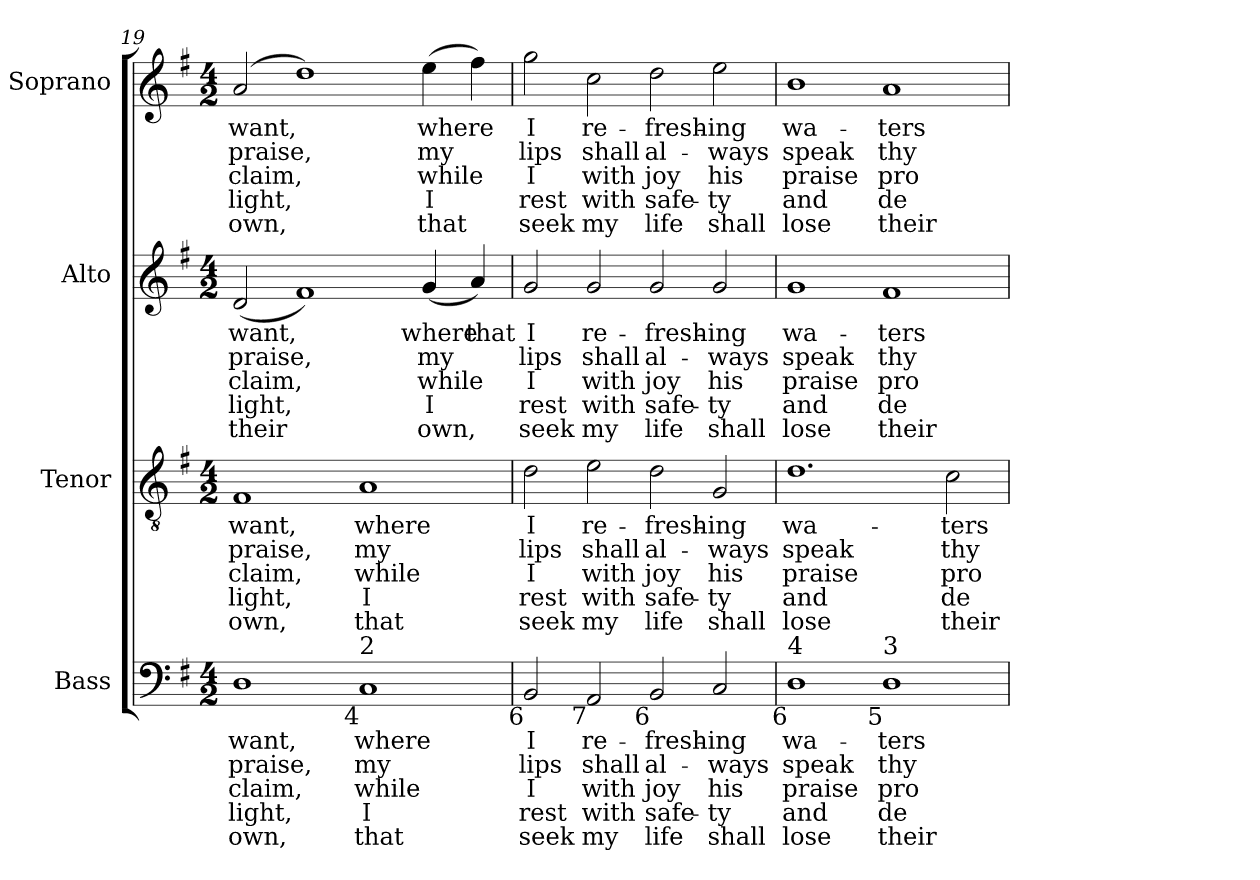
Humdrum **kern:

**kern	**text	**text	**text	**text	**text	**kern	**text	**text	**text	**text	**text	**kern	**text	**text	**text	**text	**text	**kern	**text	**text	**text	**text	**text
*part4	*part4	*part4	*part4	*part4	*part4	*part3	*part3	*part3	*part3	*part3	*part3	*part2	*part2	*part2	*part2	*part2	*part2	*part1	*part1	*part1	*part1	*part1	*part1
*staff4	*staff4	*staff4	*staff4	*staff4	*staff4	*staff3	*staff3	*staff3	*staff3	*staff3	*staff3	*staff2	*staff2	*staff2	*staff2	*staff2	*staff2	*staff1	*staff1	*staff1	*staff1	*staff1	*staff1
*I"Bass	*	*	*	*	*	*I"Tenor	*	*	*	*	*	*I"Alto	*	*	*	*	*	*I"Soprano	*	*	*	*	*
*I'B.	*	*	*	*	*	*I'T.	*	*	*	*	*	*I'A.	*	*	*	*	*	*I'S.	*	*	*	*	*
*clefF4	*	*	*	*	*	*clefGv2	*	*	*	*	*	*clefG2	*	*	*	*	*	*clefG2	*	*	*	*	*
*	*	*	*	*	*	*ITrd7c12	*	*	*	*	*	*	*	*	*	*	*	*	*	*	*	*	*
*k[f#]	*	*	*	*	*	*k[f#]	*	*	*	*	*	*k[f#]	*	*	*	*	*	*k[f#]	*	*	*	*	*
*G:	*	*	*	*	*	*G:	*	*	*	*	*	*G:	*	*	*	*	*	*G:	*	*	*	*	*
*M4/2	*	*	*	*	*	*M4/2	*	*	*	*	*	*M4/2	*	*	*	*	*	*M4/2	*	*	*	*	*
=19	=19	=19	=19	=19	=19	=19	=19	=19	=19	=19	=19	=19	=19	=19	=19	=19	=19	=19	=19	=19	=19	=19	=19
!	!LO:LY:b:color=#000000	!LO:LY:b:color=#000000	!LO:LY:b:color=#000000	!LO:LY:b:color=#000000	!LO:LY:b:color=#000000	!	!	!	!	!	!	!	!	!	!	!	!	!	!	!	!	!	!
!	!	!	!	!	!	!	!LO:LY:b:color=#000000	!LO:LY:b:color=#000000	!LO:LY:b:color=#000000	!LO:LY:b:color=#000000	!LO:LY:b:color=#000000	!	!	!	!	!	!	!	!	!	!	!	!
!	!	!	!	!	!	!	!	!	!	!	!	!	!LO:LY:b:color=#000000	!LO:LY:b:color=#000000	!LO:LY:b:color=#000000	!LO:LY:b:color=#000000	!LO:LY:b:color=#000000	!	!	!	!	!	!
!	!	!	!	!	!	!	!	!	!	!	!	!	!	!	!	!	!	!	!LO:LY:b:color=#000000	!LO:LY:b:color=#000000	!LO:LY:b:color=#000000	!LO:LY:b:color=#000000	!LO:LY:b:color=#000000
1Di	want,	praise,	claim,	light,	own,	1FF#i	want,	praise,	claim,	light,	own,	(2di/	want,	praise,	-claim,	light,	their	(2ai/	want,	praise,	claim,	light,	own,
.	.	.	.	.	.	.	.	.	.	.	.	1f#i)	.	.	.	.	.	1ddi)	.	.	.	.	.
!	!LO:LY:b:color=#000000	!LO:LY:b:color=#000000	!LO:LY:b:color=#000000	!LO:LY:b:color=#000000	!LO:LY:b:color=#000000	!	!	!	!	!	!	!	!	!	!	!	!	!	!	!	!	!	!
!LO:TX:b:rj:t=4	!	!	!	!	!	!	!	!	!	!	!	!	!	!	!	!	!	!	!	!	!	!	!
!LO:TX:t=2	!	!	!	!	!	!	!	!	!	!	!	!	!	!	!	!	!	!	!	!	!	!	!
!	!	!	!	!	!	!	!LO:LY:b:color=#000000	!LO:LY:b:color=#000000	!LO:LY:b:color=#000000	!LO:LY:b:color=#000000	!LO:LY:b:color=#000000	!	!	!	!	!	!	!	!	!	!	!	!
1Ci	where	my	while	I	that	1AAi	where	my	while	I	that	.	.	.	.	.	.	.	.	.	.	.	.
!	!	!	!	!	!	!	!	!	!	!	!	!	!LO:LY:b:color=#000000	!LO:LY:b:color=#000000	!LO:LY:b:color=#000000	!LO:LY:b:color=#000000	!LO:LY:b:color=#000000	!	!	!	!	!	!
!	!	!	!	!	!	!	!	!	!	!	!	!	!	!	!	!	!	!	!LO:LY:b:color=#000000	!LO:LY:b:color=#000000	!LO:LY:b:color=#000000	!LO:LY:b:color=#000000	!LO:LY:b:color=#000000
.	.	.	.	.	.	.	.	.	.	.	.	(4gi/	where	my	while	I	own,	(4eei\	where	my	while	I	that
!	!	!	!	!	!	!	!	!	!	!	!	!	!LO:LY:b:color=#000000	!	!	!	!	!	!	!	!	!	!
.	.	.	.	.	.	.	.	.	.	.	.	4ai/)	that	.	.	.	.	4ff#i\)	.	.	.	.	.
=20	=20	=20	=20	=20	=20	=20	=20	=20	=20	=20	=20	=20	=20	=20	=20	=20	=20	=20	=20	=20	=20	=20	=20
!	!LO:LY:b:color=#000000	!LO:LY:b:color=#000000	!LO:LY:b:color=#000000	!LO:LY:b:color=#000000	!LO:LY:b:color=#000000	!	!	!	!	!	!	!	!	!	!	!	!	!	!	!	!	!	!
!	!	!	!	!	!	!	!LO:LY:b:color=#000000	!LO:LY:b:color=#000000	!LO:LY:b:color=#000000	!LO:LY:b:color=#000000	!LO:LY:b:color=#000000	!	!	!	!	!	!	!	!	!	!	!	!
!	!	!	!	!	!	!	!	!	!	!	!	!	!LO:LY:b:color=#000000	!LO:LY:b:color=#000000	!LO:LY:b:color=#000000	!LO:LY:b:color=#000000	!LO:LY:b:color=#000000	!	!	!	!	!	!
!LO:TX:b:rj:t=6	!	!	!	!	!	!	!	!	!	!	!	!	!	!	!	!	!	!	!	!	!	!	!
!	!	!	!	!	!	!	!	!	!	!	!	!	!	!	!	!	!	!	!LO:LY:b:color=#000000	!LO:LY:b:color=#000000	!LO:LY:b:color=#000000	!LO:LY:b:color=#000000	!LO:LY:b:color=#000000
2BBi/	I	lips	I	rest	seek	2Di\	I	lips	I	rest	seek	2gi/	I	lips	I	rest	seek	2ggi\	I	lips	I	rest	seek
!	!LO:LY:b:color=#000000	!LO:LY:b:color=#000000	!LO:LY:b:color=#000000	!LO:LY:b:color=#000000	!LO:LY:b:color=#000000	!	!	!	!	!	!	!	!	!	!	!	!	!	!	!	!	!	!
!	!	!	!	!	!	!	!LO:LY:b:color=#000000	!LO:LY:b:color=#000000	!LO:LY:b:color=#000000	!LO:LY:b:color=#000000	!LO:LY:b:color=#000000	!	!	!	!	!	!	!	!	!	!	!	!
!	!	!	!	!	!	!	!	!	!	!	!	!	!LO:LY:b:color=#000000	!LO:LY:b:color=#000000	!LO:LY:b:color=#000000	!LO:LY:b:color=#000000	!LO:LY:b:color=#000000	!	!	!	!	!	!
!LO:TX:b:rj:t=7	!	!	!	!	!	!	!	!	!	!	!	!	!	!	!	!	!	!	!	!	!	!	!
!	!	!	!	!	!	!	!	!	!	!	!	!	!	!	!	!	!	!	!LO:LY:b:color=#000000	!LO:LY:b:color=#000000	!LO:LY:b:color=#000000	!LO:LY:b:color=#000000	!LO:LY:b:color=#000000
2AAi/	re-	shall	with	with	my	2Ei\	re-	shall	with	with	my	2gi/	re-	shall	with	with	my	2cci\	re-	shall	with	with	my
!	!LO:LY:b:color=#000000	!LO:LY:b:color=#000000	!LO:LY:b:color=#000000	!LO:LY:b:color=#000000	!LO:LY:b:color=#000000	!	!	!	!	!	!	!	!	!	!	!	!	!	!	!	!	!	!
!	!	!	!	!	!	!	!LO:LY:b:color=#000000	!LO:LY:b:color=#000000	!LO:LY:b:color=#000000	!LO:LY:b:color=#000000	!LO:LY:b:color=#000000	!	!	!	!	!	!	!	!	!	!	!	!
!	!	!	!	!	!	!	!	!	!	!	!	!	!LO:LY:b:color=#000000	!LO:LY:b:color=#000000	!LO:LY:b:color=#000000	!LO:LY:b:color=#000000	!LO:LY:b:color=#000000	!	!	!	!	!	!
!LO:TX:b:rj:t=6	!	!	!	!	!	!	!	!	!	!	!	!	!	!	!	!	!	!	!	!	!	!	!
!	!	!	!	!	!	!	!	!	!	!	!	!	!	!	!	!	!	!	!LO:LY:b:color=#000000	!LO:LY:b:color=#000000	!LO:LY:b:color=#000000	!LO:LY:b:color=#000000	!LO:LY:b:color=#000000
2BBi/	-fresh-	al-	joy	safe-	-life	2Di\	-fresh-	al-	joy	safe-	-life	2gi/	-fresh-	al-	joy	safe-	-life	2ddi\	-fresh-	al-	joy	safe-	-life
!	!LO:LY:b:color=#000000	!LO:LY:b:color=#000000	!LO:LY:b:color=#000000	!LO:LY:b:color=#000000	!LO:LY:b:color=#000000	!	!	!	!	!	!	!	!	!	!	!	!	!	!	!	!	!	!
!	!	!	!	!	!	!	!LO:LY:b:color=#000000	!LO:LY:b:color=#000000	!LO:LY:b:color=#000000	!LO:LY:b:color=#000000	!LO:LY:b:color=#000000	!	!	!	!	!	!	!	!	!	!	!	!
!	!	!	!	!	!	!	!	!	!	!	!	!	!LO:LY:b:color=#000000	!LO:LY:b:color=#000000	!LO:LY:b:color=#000000	!LO:LY:b:color=#000000	!LO:LY:b:color=#000000	!	!	!	!	!	!
!	!	!	!	!	!	!	!	!	!	!	!	!	!	!	!	!	!	!	!LO:LY:b:color=#000000	!LO:LY:b:color=#000000	!LO:LY:b:color=#000000	!LO:LY:b:color=#000000	!LO:LY:b:color=#000000
2Ci/	-ing	-ways	his	ty	shall	2GGi/	-ing	-ways	his	ty	shall	2gi/	-ing	-ways	his	ty	shall	2eei\	-ing	-ways	his	ty	shall
=21	=21	=21	=21	=21	=21	=21	=21	=21	=21	=21	=21	=21	=21	=21	=21	=21	=21	=21	=21	=21	=21	=21	=21
!	!LO:LY:b:color=#000000	!LO:LY:b:color=#000000	!LO:LY:b:color=#000000	!LO:LY:b:color=#000000	!LO:LY:b:color=#000000	!	!	!	!	!	!	!	!	!	!	!	!	!	!	!	!	!	!
!	!	!	!	!	!	!	!LO:LY:b:color=#000000	!LO:LY:b:color=#000000	!LO:LY:b:color=#000000	!LO:LY:b:color=#000000	!LO:LY:b:color=#000000	!	!	!	!	!	!	!	!	!	!	!	!
!	!	!	!	!	!	!	!	!	!	!	!	!	!LO:LY:b:color=#000000	!LO:LY:b:color=#000000	!LO:LY:b:color=#000000	!LO:LY:b:color=#000000	!LO:LY:b:color=#000000	!	!	!	!	!	!
!LO:TX:b:rj:t=6	!	!	!	!	!	!	!	!	!	!	!	!	!	!	!	!	!	!	!	!	!	!	!
!LO:TX:t=4	!	!	!	!	!	!	!	!	!	!	!	!	!	!	!	!	!	!	!	!	!	!	!
!	!	!	!	!	!	!	!	!	!	!	!	!	!	!	!	!	!	!	!LO:LY:b:color=#000000	!LO:LY:b:color=#000000	!LO:LY:b:color=#000000	!LO:LY:b:color=#000000	!LO:LY:b:color=#000000
1Di	wa-	speak	praise	and	lose	1.Di	wa-	speak	praise	and	lose	1gi	wa-	speak	praise	and	lose	1bi	wa-	speak	praise	and	lose
!	!LO:LY:b:color=#000000	!LO:LY:b:color=#000000	!LO:LY:b:color=#000000	!LO:LY:b:color=#000000	!LO:LY:b:color=#000000	!	!	!	!	!	!	!	!	!	!	!	!	!	!	!	!	!	!
!	!	!	!	!	!	!	!	!	!	!	!	!	!LO:LY:b:color=#000000	!LO:LY:b:color=#000000	!LO:LY:b:color=#000000	!LO:LY:b:color=#000000	!LO:LY:b:color=#000000	!	!	!	!	!	!
!LO:TX:b:rj:t=5	!	!	!	!	!	!	!	!	!	!	!	!	!	!	!	!	!	!	!	!	!	!	!
!LO:TX:t=3	!	!	!	!	!	!	!	!	!	!	!	!	!	!	!	!	!	!	!	!	!	!	!
!	!	!	!	!	!	!	!	!	!	!	!	!	!	!	!	!	!	!	!LO:LY:b:color=#000000	!LO:LY:b:color=#000000	!LO:LY:b:color=#000000	!LO:LY:b:color=#000000	!LO:LY:b:color=#000000
1Di	-ters	thy	pro-	-de-	-their	.	.	.	.	.	.	1f#i	-ters	thy	pro-	-de-	-their	1ai	-ters	thy	pro-	-de-	-their
!	!	!	!	!	!	!	!LO:LY:b:color=#000000	!LO:LY:b:color=#000000	!LO:LY:b:color=#000000	!LO:LY:b:color=#000000	!LO:LY:b:color=#000000	!	!	!	!	!	!	!	!	!	!	!	!
.	.	.	.	.	.	2Ci\	-ters	thy	pro-	-de-	-their	.	.	.	.	.	.	.	.	.	.	.	.
=	=	=	=	=	=	=	=	=	=	=	=	=	=	=	=	=	=	=	=	=	=	=	=
*-	*-	*-	*-	*-	*-	*-	*-	*-	*-	*-	*-	*-	*-	*-	*-	*-	*-	*-	*-	*-	*-	*-	*-
